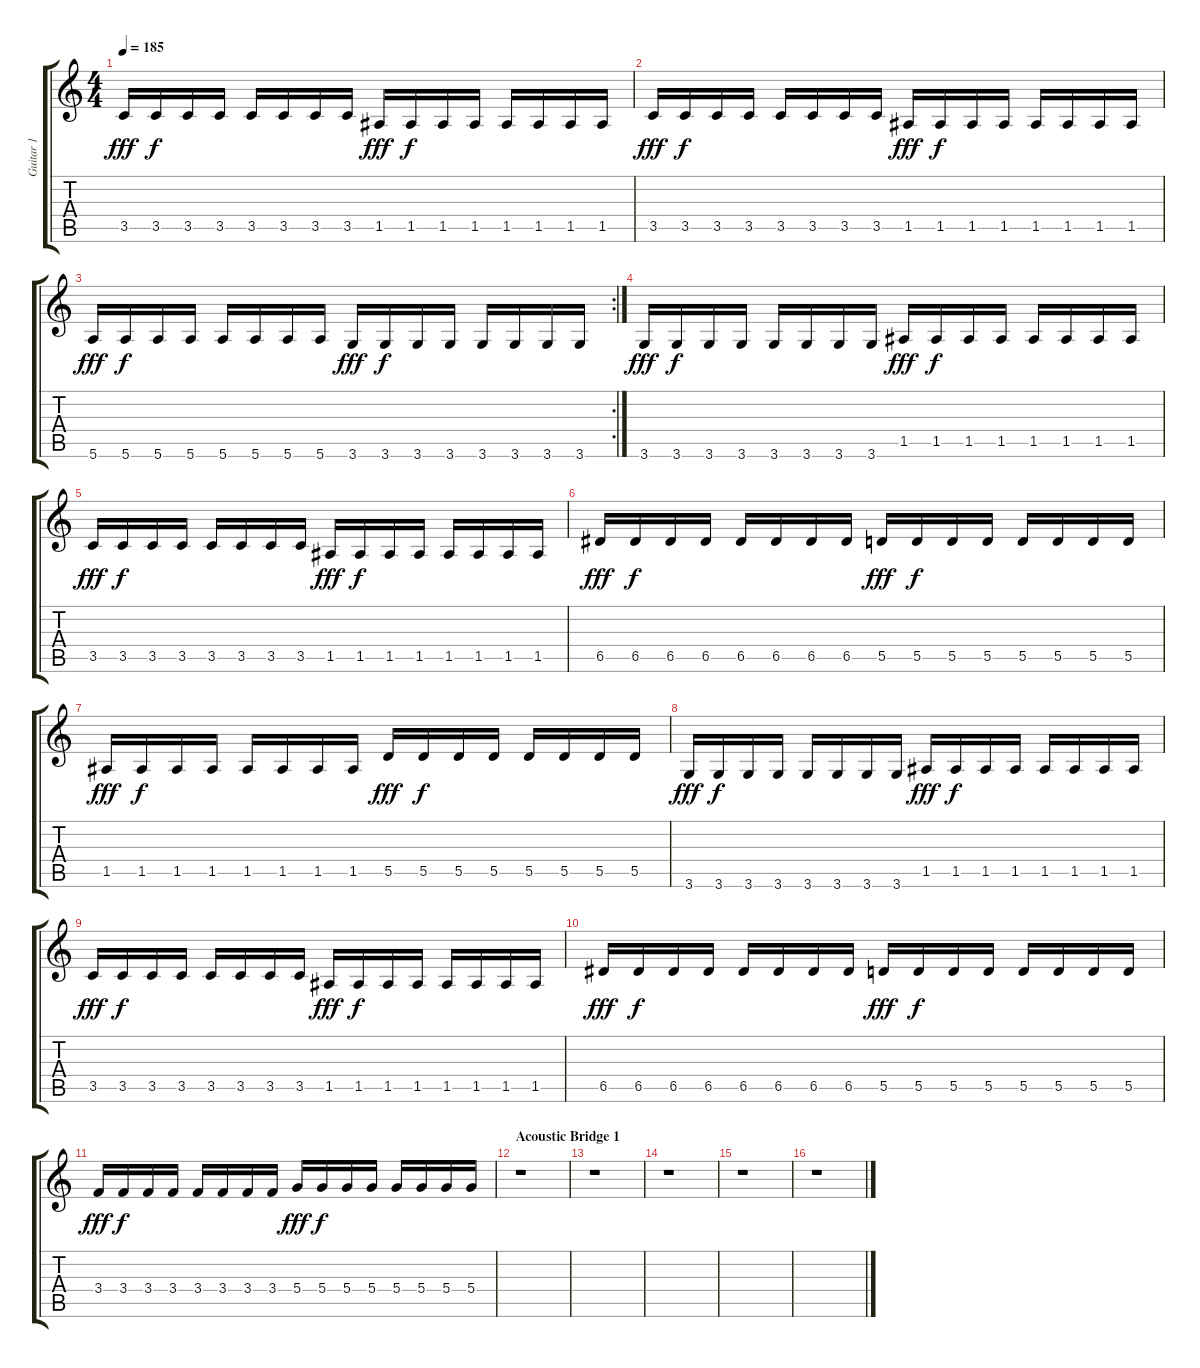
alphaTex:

\track ("Guitar 1" "Guitar 1") {instrument distortionguitar}
\staff {score tabs}
\tuning (E4 B3 G3 D3 A2 E2) {hide}
\ts (4 4)
\tempo 185
\clef g2
\ks c
3.5.16{dy fff} 3.5.16{dy f} 3.5.16 3.5.16 3.5.16 3.5.16 3.5.16 3.5.16 1.5.16{dy fff} 1.5.16{dy f} 1.5.16 1.5.16 1.5.16 1.5.16 1.5.16 1.5.16 |
3.5.16{dy fff} 3.5.16{dy f} 3.5.16 3.5.16 3.5.16 3.5.16 3.5.16 3.5.16 1.5.16{dy fff} 1.5.16{dy f} 1.5.16 1.5.16 1.5.16 1.5.16 1.5.16 1.5.16 |
\rc 2
5.6.16{dy fff} 5.6.16{dy f} 5.6.16 5.6.16 5.6.16 5.6.16 5.6.16 5.6.16 3.6.16{dy fff} 3.6.16{dy f} 3.6.16 3.6.16 3.6.16 3.6.16 3.6.16 3.6.16 |
3.6.16{dy fff} 3.6.16{dy f} 3.6.16 3.6.16 3.6.16 3.6.16 3.6.16 3.6.16 1.5.16{dy fff} 1.5.16{dy f} 1.5.16 1.5.16 1.5.16 1.5.16 1.5.16 1.5.16 |
3.5.16{dy fff} 3.5.16{dy f} 3.5.16 3.5.16 3.5.16 3.5.16 3.5.16 3.5.16 1.5.16{dy fff} 1.5.16{dy f} 1.5.16 1.5.16 1.5.16 1.5.16 1.5.16 1.5.16 |
6.5.16{dy fff} 6.5.16{dy f} 6.5.16 6.5.16 6.5.16 6.5.16 6.5.16 6.5.16 5.5.16{dy fff} 5.5.16{dy f} 5.5.16 5.5.16 5.5.16 5.5.16 5.5.16 5.5.16 |
1.5.16{dy fff} 1.5.16{dy f} 1.5.16 1.5.16 1.5.16 1.5.16 1.5.16 1.5.16 5.5.16{dy fff} 5.5.16{dy f} 5.5.16 5.5.16 5.5.16 5.5.16 5.5.16 5.5.16 |
3.6.16{dy fff} 3.6.16{dy f} 3.6.16 3.6.16 3.6.16 3.6.16 3.6.16 3.6.16 1.5.16{dy fff} 1.5.16{dy f} 1.5.16 1.5.16 1.5.16 1.5.16 1.5.16 1.5.16 |
3.5.16{dy fff} 3.5.16{dy f} 3.5.16 3.5.16 3.5.16 3.5.16 3.5.16 3.5.16 1.5.16{dy fff} 1.5.16{dy f} 1.5.16 1.5.16 1.5.16 1.5.16 1.5.16 1.5.16 |
6.5.16{dy fff} 6.5.16{dy f} 6.5.16 6.5.16 6.5.16 6.5.16 6.5.16 6.5.16 5.5.16{dy fff} 5.5.16{dy f} 5.5.16 5.5.16 5.5.16 5.5.16 5.5.16 5.5.16 |
3.4.16{dy fff} 3.4.16{dy f} 3.4.16 3.4.16 3.4.16 3.4.16 3.4.16 3.4.16 5.4.16{dy fff} 5.4.16{dy f} 5.4.16 5.4.16 5.4.16 5.4.16 5.4.16 5.4.16 |
\section ("" "Acoustic Bridge 1")
r.1 |
r.1 |
r.1 |
r.1 |
r.1
